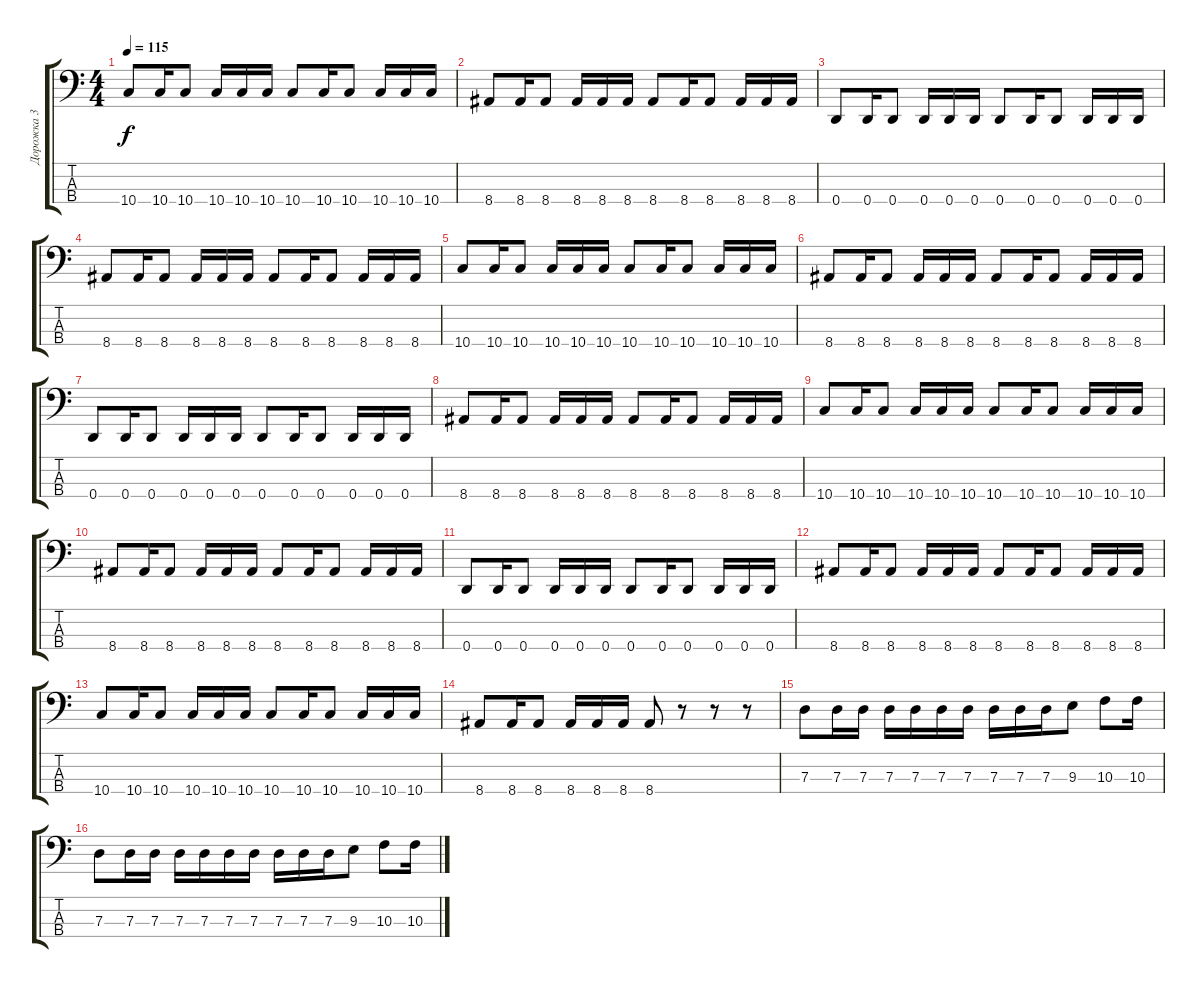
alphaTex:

\track ("Дорожка 3" "Дорожка 3") {instrument electricbassfinger}
\staff {score tabs}
\tuning (F2 C2 G1 D1) {hide}
\ts (4 4)
\tempo 115
\clef f4
\ks c
10.4.8{dy f} 10.4.16 10.4.8 10.4.16 10.4.16 10.4.16 10.4.8 10.4.16 10.4.8 10.4.16 10.4.16 10.4.16 |
8.4.8 8.4.16 8.4.8 8.4.16 8.4.16 8.4.16 8.4.8 8.4.16 8.4.8 8.4.16 8.4.16 8.4.16 |
0.4.8 0.4.16 0.4.8 0.4.16 0.4.16 0.4.16 0.4.8 0.4.16 0.4.8 0.4.16 0.4.16 0.4.16 |
8.4.8 8.4.16 8.4.8 8.4.16 8.4.16 8.4.16 8.4.8 8.4.16 8.4.8 8.4.16 8.4.16 8.4.16 |
10.4.8 10.4.16 10.4.8 10.4.16 10.4.16 10.4.16 10.4.8 10.4.16 10.4.8 10.4.16 10.4.16 10.4.16 |
8.4.8 8.4.16 8.4.8 8.4.16 8.4.16 8.4.16 8.4.8 8.4.16 8.4.8 8.4.16 8.4.16 8.4.16 |
0.4.8 0.4.16 0.4.8 0.4.16 0.4.16 0.4.16 0.4.8 0.4.16 0.4.8 0.4.16 0.4.16 0.4.16 |
8.4.8 8.4.16 8.4.8 8.4.16 8.4.16 8.4.16 8.4.8 8.4.16 8.4.8 8.4.16 8.4.16 8.4.16 |
10.4.8 10.4.16 10.4.8 10.4.16 10.4.16 10.4.16 10.4.8 10.4.16 10.4.8 10.4.16 10.4.16 10.4.16 |
8.4.8 8.4.16 8.4.8 8.4.16 8.4.16 8.4.16 8.4.8 8.4.16 8.4.8 8.4.16 8.4.16 8.4.16 |
0.4.8 0.4.16 0.4.8 0.4.16 0.4.16 0.4.16 0.4.8 0.4.16 0.4.8 0.4.16 0.4.16 0.4.16 |
8.4.8 8.4.16 8.4.8 8.4.16 8.4.16 8.4.16 8.4.8 8.4.16 8.4.8 8.4.16 8.4.16 8.4.16 |
10.4.8 10.4.16 10.4.8 10.4.16 10.4.16 10.4.16 10.4.8 10.4.16 10.4.8 10.4.16 10.4.16 10.4.16 |
8.4.8 8.4.16 8.4.8 8.4.16 8.4.16 8.4.16 8.4.8 r.8 r.8 r.8 |
7.3.8 7.3.16 7.3.16 7.3.16 7.3.16 7.3.16 7.3.16 7.3.16 7.3.16 7.3.16 9.3.8 10.3.8 10.3.16 |
7.3.8 7.3.16 7.3.16 7.3.16 7.3.16 7.3.16 7.3.16 7.3.16 7.3.16 7.3.16 9.3.8 10.3.8 10.3.16
